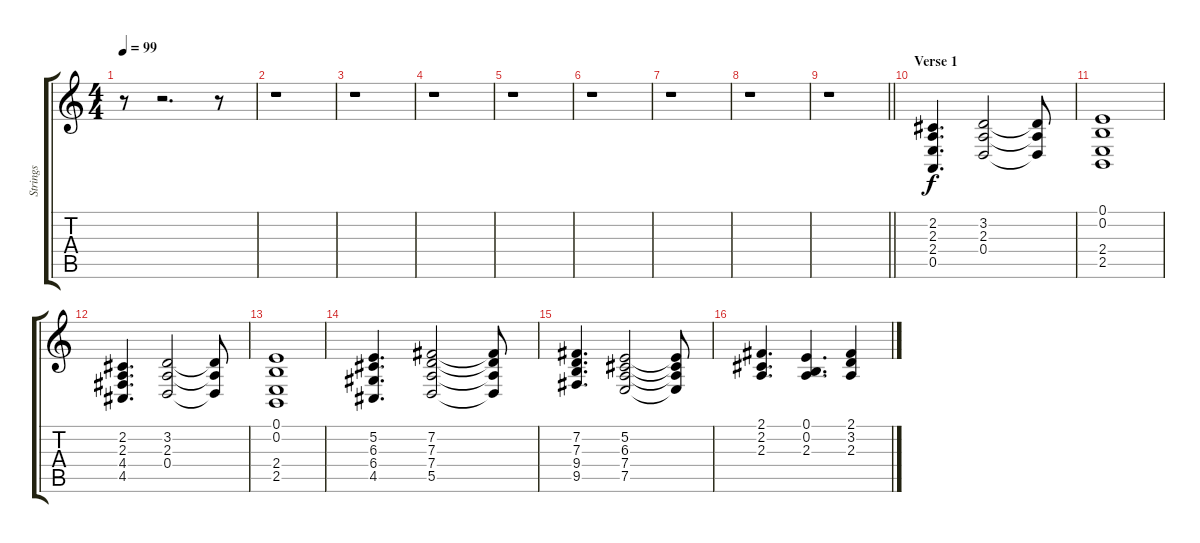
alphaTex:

\track ("Strings" "Strings") {instrument stringensemble1}
\staff {score tabs}
\tuning (E4 B3 G3 D3 A2 E2) {hide}
\ts (4 4)
\tempo 99
\clef g2
\ks c
r.8{dy f instrument stringensemble1} r.2{d} r.8 |
r.1 |
r.1 |
r.1 |
r.1 |
r.1 |
r.1 |
r.1 |
\barLineRight lightlight
r.1 |
\section ("" "Verse 1")
(2.2 2.3 2.4 0.5).4{d} (3.2 2.3 0.4).2 (3.2{t} 2.3{t} 0.4{t}).8 |
(0.1 0.2 2.4 2.5).1 |
(2.2 2.3 4.4 4.5).4{d} (3.2 2.3 0.4).2 (3.2{t} 2.3{t} 0.4{t}).8 |
(0.1 0.2 2.4 2.5).1 |
(5.2 6.3 6.4 4.5).4{d} (7.2 7.3 7.4 5.5).2 (7.2{t} 7.3{t} 7.4{t} 5.5{t}).8 |
(7.2 7.3 9.4 9.5).4{d} (5.2 6.3 7.4 7.5).2 (5.2{t} 6.3{t} 7.4{t} 7.5{t}).8 |
(2.1 2.2 2.3).4{d} (0.1 0.2 2.3).4{d} (2.1 3.2 2.3).4
